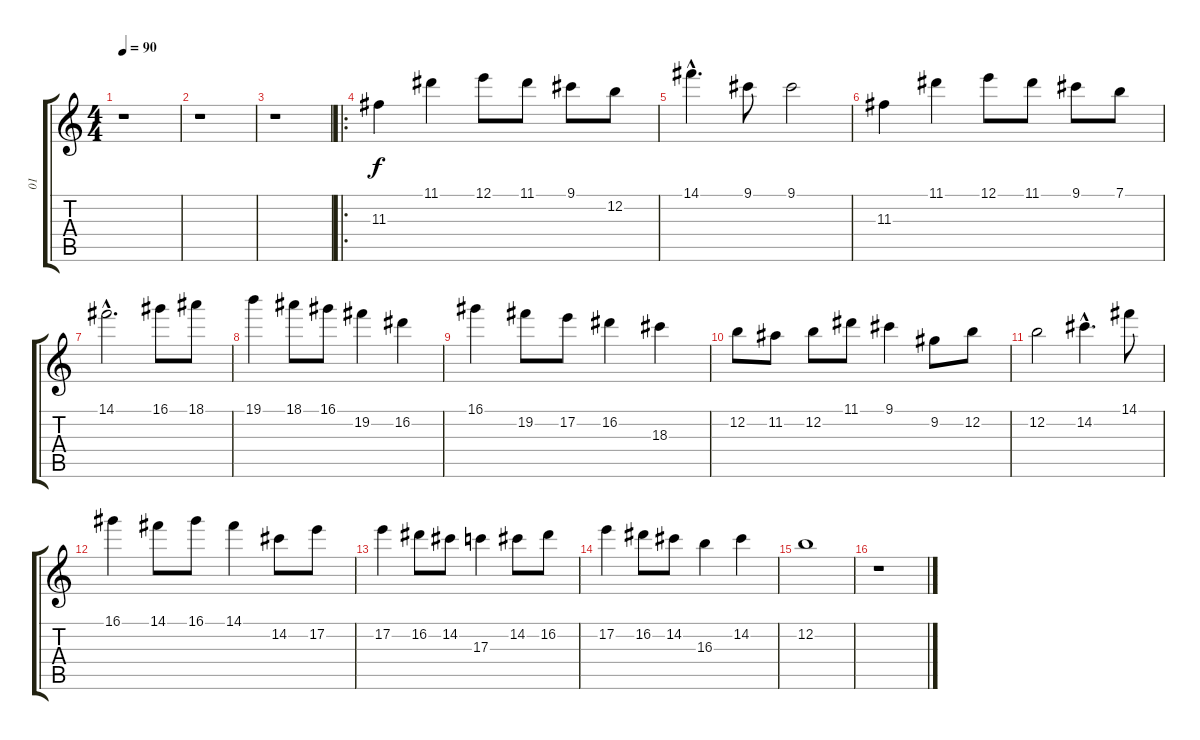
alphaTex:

\track ("01" "01") {instrument piccolo}
\staff {score tabs}
\tuning (E5 B4 G4 D4 A3 E3) {hide}
\ts (4 4)
\tempo 90
\clef g2
\ks c
r.1{dy f instrument piccolo} |
r.1 |
r.1 |
\ro
11.3.4 11.1.4 12.1.8 11.1.8 9.1.8 12.2.8 |
14.1{hac}.4{d} 9.1.8 9.1.2 |
11.3.4 11.1.4 12.1.8 11.1.8 9.1.8 7.1.8 |
14.1{hac}.2{d} 16.1.8 18.1.8 |
19.1.4 18.1.8 16.1.8 19.2.4 16.2.4 |
16.1.4 19.2.8 17.2.8 16.2.4 18.3.4 |
12.2.8 11.2.8 12.2.8 11.1.8 9.1.4 9.2.8 12.2.8 |
12.2.2 14.2{hac}.4{d} 14.1.8 |
16.1.4 14.1.8 16.1.8 14.1.4 14.2.8 17.2.8 |
17.2.4 16.2.8 14.2.8 17.3.4 14.2.8 16.2.8 |
17.2.4 16.2.8 14.2.8 16.3.4 14.2.4 |
12.2.1 |
r.1
